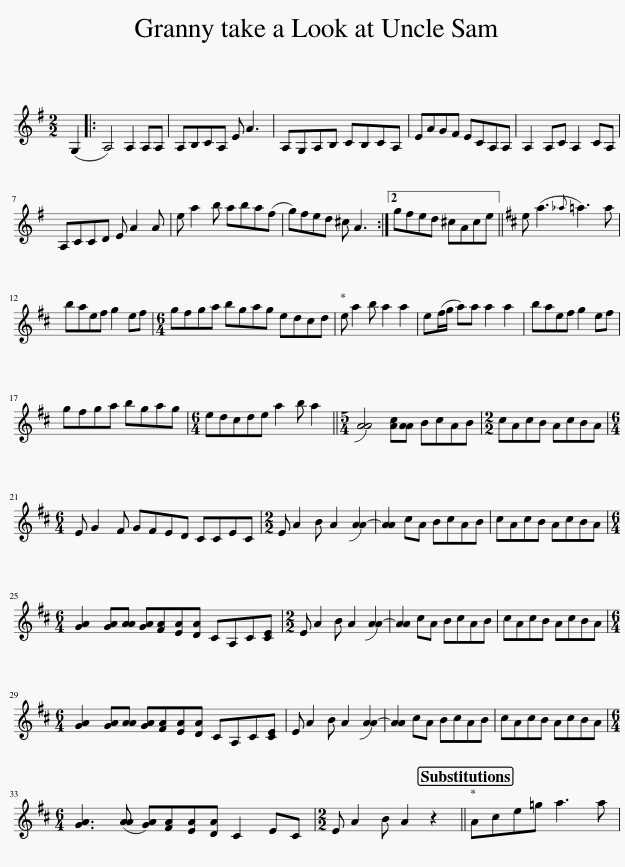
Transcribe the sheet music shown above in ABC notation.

X:1
L:1/8
M:2/2
I:linebreak $
K:G
V:1 treble
V:1
 (G,2 |: A,4) A,2 A,A, | A,B,CA, E A3 | A,G,A,B, CB,CA, | EAGF ECA,A, | %5
 A,2 A,C A,2 CA, |$ A,CCD E A2 A | e a2 b aba(f | g)fed ^c A3 :|2 gfed ^cAce || %10
[K:D] e (a3{_a} =a3) a |$ baef g2 ef |[M:6/4] gfga bgag edcd | e a2 b a2 a2 | e(f/g/ a)a a2 a2 | %15
 baef g2 ef |$ gfga bgag |[M:6/4] edcde a2 b a2 ||[M:5/4] !slide![AA]4 [Ac][AA] BcAB |[M:2/2] cAcB AcBA |$ %20
[M:6/4] E G2 F GFED CCEC |[M:2/2] E A2 B A2 !slide![AA-]2 | [AA]2 cA BcAB | cAcB AcBA |$[M:6/4] [GA]2 [GA][AA] [GA][FA][EA][DA] CA,C[CE] | %25
[M:2/2] E A2 B A2 !slide![AA-]2 | [AA]2 cA BcAB | cAcB AcBA |$[M:6/4] [GA]2 [GA][AA] [GA][FA][EA][DA] CA,C[CE] | E A2 B A2 !slide![AA-]2 | %30
 [AA]2 cA BcAB | cAcB AcBA |$[M:6/4] [GA]3 ([AA] [GA])[FA][EA][DA] C2 EC |[M:2/2] E A2 B A2 z2 || Ace=g a3 a | %35
